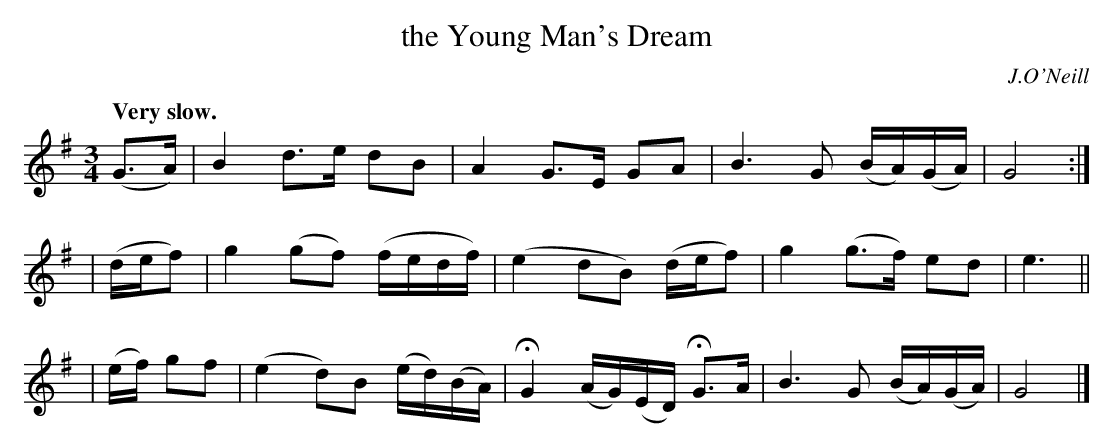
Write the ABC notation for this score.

X:1
T: the Young Man's Dream
O: J.O'Neill
Q: "Very slow."
M: 3/4
L: 1/8
K: G
(G>A) | B2 d>e dB | A2 G>E GA | B3G (B/A/)(G/A/) | G4 :|
| (d/e/f) | g2 (gf) (f/e/d/f/) | (e2 dB) (d/e/f) | g2 (g>f) ed | e3 ||
| (e/f/) gf | (e2 d)B (e/d/)(B/A/) | HG2 (A/G/)(E/D/) HG>A | B3G (B/A/)(G/A/) | G4 |]
